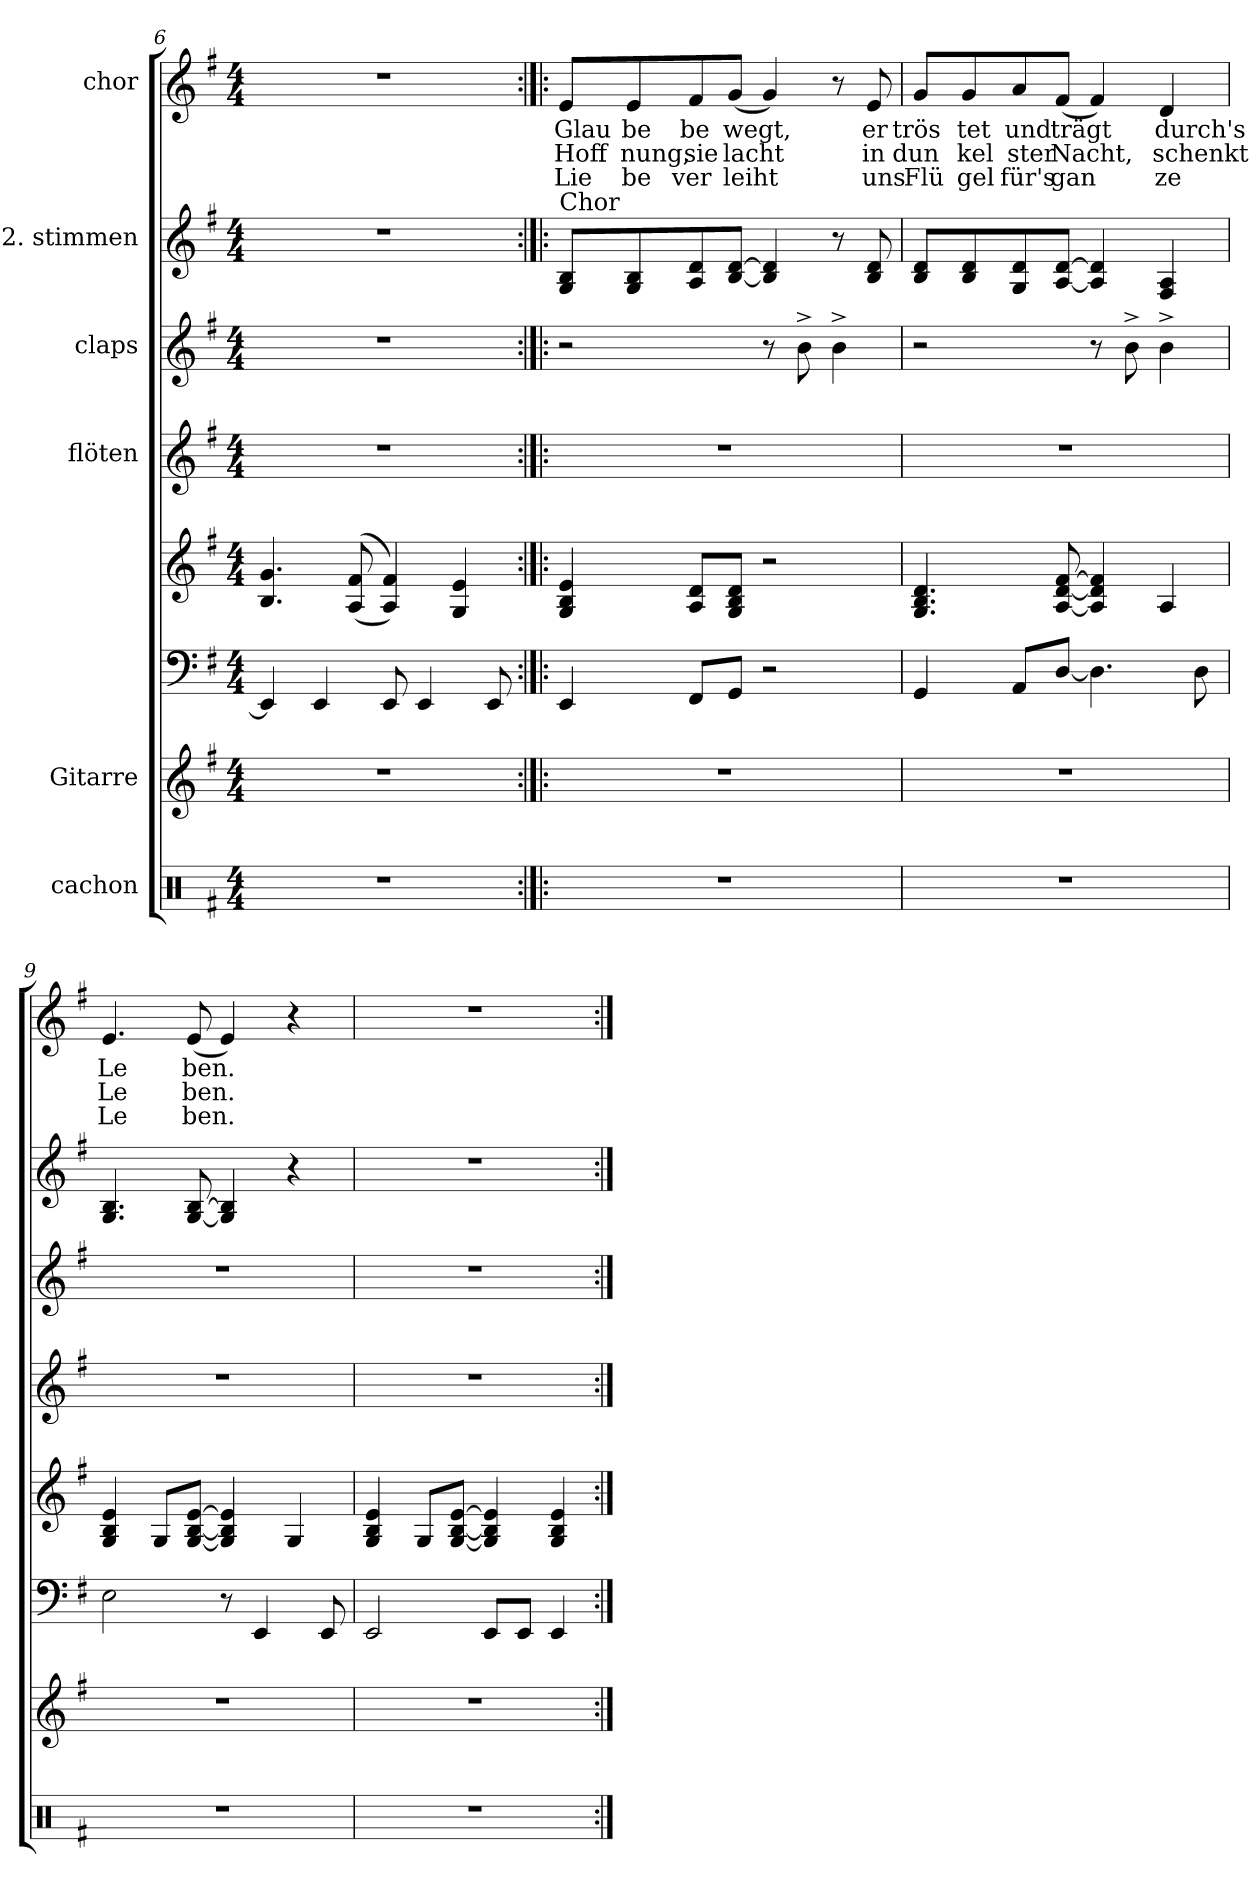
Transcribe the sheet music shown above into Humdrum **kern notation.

**kern	**kern	**kern	**kern	**kern	**kern	**kern	**kern	**text	**text	**text
*part7	*part6	*part5	*part5	*part4	*part3	*part2	*part1	*part1	*part1	*part1
*staff8	*staff7	*staff6	*staff5	*staff4	*staff3	*staff2	*staff1	*staff1	*staff1	*staff1
*I"cachon	*I"Gitarre	*	*	*I"flöten	*I"claps	*I"2. stimmen	*I"chor	*	*	*
*clefX	*clefG2	*clefF4	*clefG2	*clefG2	*clefG2	*clefG2	*clefG2	*	*	*
*k[f#]	*k[f#]	*k[f#]	*k[f#]	*k[f#]	*k[f#]	*k[f#]	*k[f#]	*	*	*
*G:	*G:	*G:	*G:	*G:	*G:	*G:	*G:	*	*	*
*M4/4	*M4/4	*M4/4	*M4/4	*M4/4	*M4/4	*M4/4	*M4/4	*	*	*
=6	=6	=6	=6	=6	=6	=6	=6	=6	=6	=6
1r	1r	4EE/]	4.B/ 4.g/	1r	1r	1r	1r	.	.	.
.	.	4EE/	.	.	.	.	.	.	.	.
.	.	.	(<(>8A/ 8f#/	.	.	.	.	.	.	.
.	.	8EE/	4A/ 4f#/))	.	.	.	.	.	.	.
.	.	4EE/	.	.	.	.	.	.	.	.
.	.	.	4G/ 4e/	.	.	.	.	.	.	.
.	.	8EE/	.	.	.	.	.	.	.	.
=7:|!|:	=7:|!|:	=7:|!|:	=7:|!|:	=7:|!|:	=7:|!|:	=7:|!|:	=7:|!|:	=7:|!|:	=7:|!|:	=7:|!|:
!	!	!	!	!	!	!LO:TX:a:t=Chor	!	!	!	!
!	!	!	!	!	!	!	!	!LO:LY:b	!LO:LY:b	!LO:LY:b
1r	1r	4EE/	4G/ 4B/ 4e/	1r	2r	8G/ 8B/L	8e/L	Glau­	Hoff­	Lie­
!	!	!	!	!	!	!	!	!LO:LY:b	!LO:LY:b	!LO:LY:b
.	.	.	.	.	.	8G/ 8B/	8e/	be	nung,	be
!	!	!	!	!	!	!	!	!LO:LY:b	!LO:LY:b	!LO:LY:b
.	.	8FF#/L	8A/ 8d/L	.	.	8A/ 8d/	8f#/	be­	sie	ver­
!	!	!	!	!	!	!	!	!LO:LY:b	!LO:LY:b	!LO:LY:b
.	.	8GG/J	8G/ 8B/ 8d/J	.	.	[8B/ [8d/J	(<8g/J	wegt,	lacht	leiht
.	.	2r	2r	.	8r	4B/] 4d/]	4g/)	.	.	.
.	.	.	.	.	8b^>\	.	.	.	.	.
.	.	.	.	.	4b^>\	8r	8r	.	.	.
!	!	!	!	!	!	!	!	!LO:LY:b	!LO:LY:b	!LO:LY:b
.	.	.	.	.	.	8B/ 8d/	8e/	er	in	uns
=8	=8	=8	=8	=8	=8	=8	=8	=8	=8	=8
!	!	!	!	!	!	!	!	!LO:LY:b	!LO:LY:b	!LO:LY:b
1r	1r	4GG/	4.G/ 4.B/ 4.d/	1r	2r	8B/ 8d/L	8g/L	trös­	dun­	Flü­
!	!	!	!	!	!	!	!	!LO:LY:b	!LO:LY:b	!LO:LY:b
.	.	.	.	.	.	8B/ 8d/	8g/	tet	kel­	gel
!	!	!	!	!	!	!	!	!LO:LY:b	!LO:LY:b	!LO:LY:b
.	.	8AA/L	.	.	.	8G/ 8d/	8a/	und	ster	für's
!	!	!	!	!	!	!	!	!LO:LY:b	!LO:LY:b	!LO:LY:b
.	.	[8D/J	[8A/ [8d/ [8f#/	.	.	[8A/ [8d/J	(<8f#/J	trägt	Nacht,	gan­
.	.	4.D\]	4A/] 4d/] 4f#/]	.	8r	4A/] 4d/]	4f#/)	.	.	.
.	.	.	.	.	8b^>\	.	.	.	.	.
!	!	!	!	!	!	!	!	!LO:LY:b	!LO:LY:b	!LO:LY:b
.	.	.	4A/	.	4b^>\	4F#/ 4A/	4d/	durch's	schenkt	ze
.	.	8D\	.	.	.	.	.	.	.	.
!!LO:LB:g=z
=9	=9	=9	=9	=9	=9	=9	=9	=9	=9	=9
!	!	!	!	!	!	!	!	!LO:LY:b	!LO:LY:b	!LO:LY:b
1r	1r	2E\	4G/ 4B/ 4e/	1r	1r	4.G/ 4.B/	4.e/	Le­	Le­	Le­
.	.	.	8G/L	.	.	.	.	.	.	.
!	!	!	!	!	!	!	!	!LO:LY:b	!LO:LY:b	!LO:LY:b
.	.	.	[8G/ [8B/ [8e/J	.	.	[8G/ [8B/	(<8e/	ben.	ben.	ben.
.	.	8r	4G/] 4B/] 4e/]	.	.	4G/] 4B/]	4e/)	.	.	.
.	.	4EE/	.	.	.	.	.	.	.	.
.	.	.	4G/	.	.	4r	4r	.	.	.
.	.	8EE/	.	.	.	.	.	.	.	.
=10	=10	=10	=10	=10	=10	=10	=10	=10	=10	=10
1r	1r	2EE/	4G/ 4B/ 4e/	1r	1r	1r	1r	.	.	.
.	.	.	8G/L	.	.	.	.	.	.	.
.	.	.	[8G/ [8B/ [8e/J	.	.	.	.	.	.	.
.	.	8EE/L	4G/] 4B/] 4e/]	.	.	.	.	.	.	.
.	.	8EE/J	.	.	.	.	.	.	.	.
.	.	4EE/	4G/ 4B/ 4e/	.	.	.	.	.	.	.
=:|!	=:|!	=:|!	=:|!	=:|!	=:|!	=:|!	=:|!	=:|!	=:|!	=:|!
*-	*-	*-	*-	*-	*-	*-	*-	*-	*-	*-
